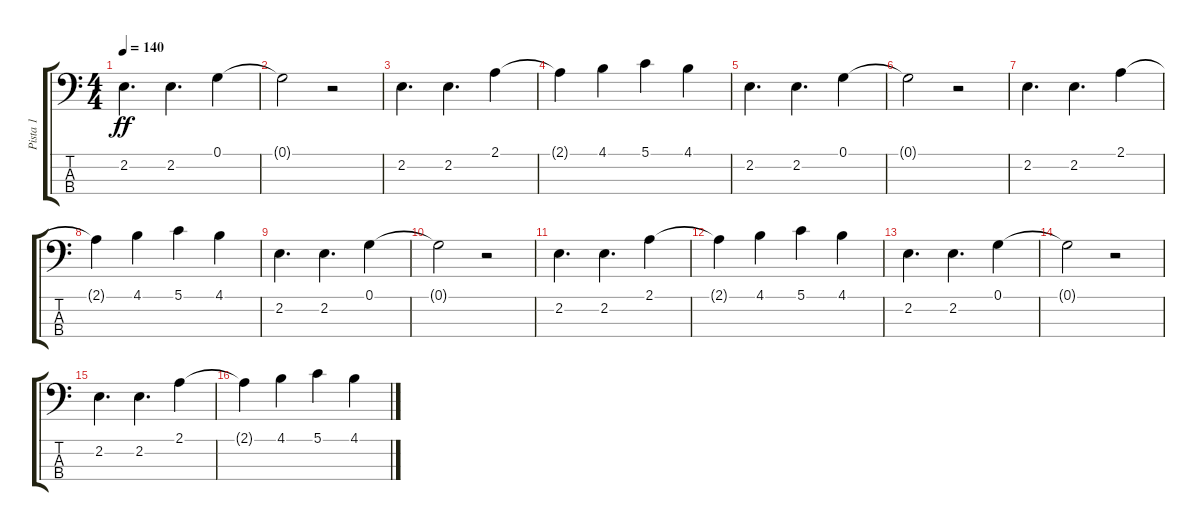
\track ("Pista 1" "Pista 1") {instrument electricbassfinger}
\staff {score tabs}
\tuning (G2 D2 A1 E1) {hide}
\ts (4 4)
\tempo 140
\clef f4
\ks c
2.2.4{d dy ff} 2.2.4{d} 0.1.4 |
0.1{t}.2 r.2 |
2.2.4{d} 2.2.4{d} 2.1.4 |
2.1{t}.4 4.1.4 5.1.4 4.1.4 |
2.2.4{d} 2.2.4{d} 0.1.4 |
0.1{t}.2 r.2 |
2.2.4{d} 2.2.4{d} 2.1.4 |
2.1{t}.4 4.1.4 5.1.4 4.1.4 |
2.2.4{d} 2.2.4{d} 0.1.4 |
0.1{t}.2 r.2 |
2.2.4{d} 2.2.4{d} 2.1.4 |
2.1{t}.4 4.1.4 5.1.4 4.1.4 |
2.2.4{d} 2.2.4{d} 0.1.4 |
0.1{t}.2 r.2 |
2.2.4{d} 2.2.4{d} 2.1.4 |
2.1{t}.4 4.1.4 5.1.4 4.1.4
